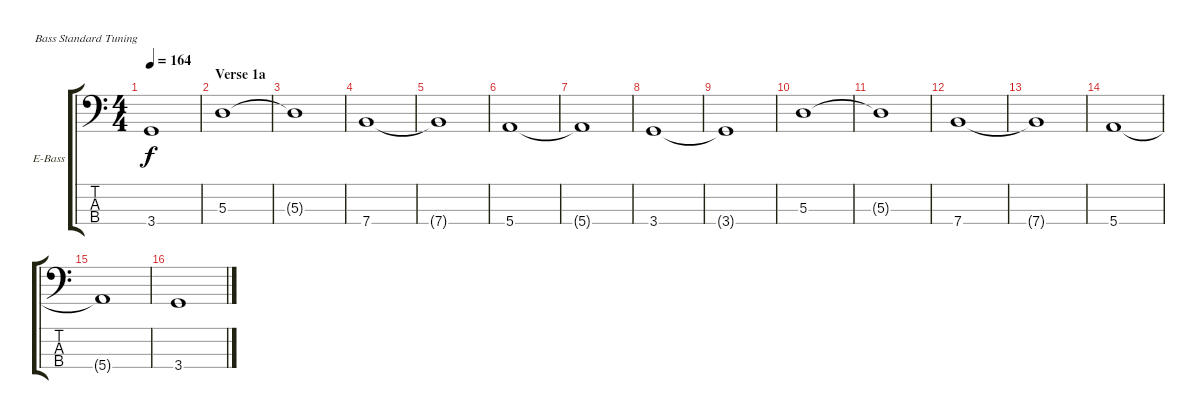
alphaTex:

\defaultSystemsLayout 4
\bracketExtendMode groupsimilarinstruments
\firstSystemTrackNameOrientation horizontal
\otherSystemsTrackNameOrientation horizontal
\track ("Electric Bass" "E-Bass") {instrument electricbassfinger}
\staff {score tabs}
\tuning (G2 D2 A1 E1)
\ts (4 4)
\tempo 164
\clef f4
\ks c
3.4{t}.1{dy f} |
\section ("" "Verse 1a")
5.3.1 |
5.3{t}.1 |
7.4.1 |
7.4{t}.1 |
5.4.1 |
5.4{t}.1 |
3.4.1 |
3.4{t}.1 |
5.3.1 |
5.3{t}.1 |
7.4.1 |
7.4{t}.1 |
5.4.1 |
5.4{t}.1 |
3.4.1
